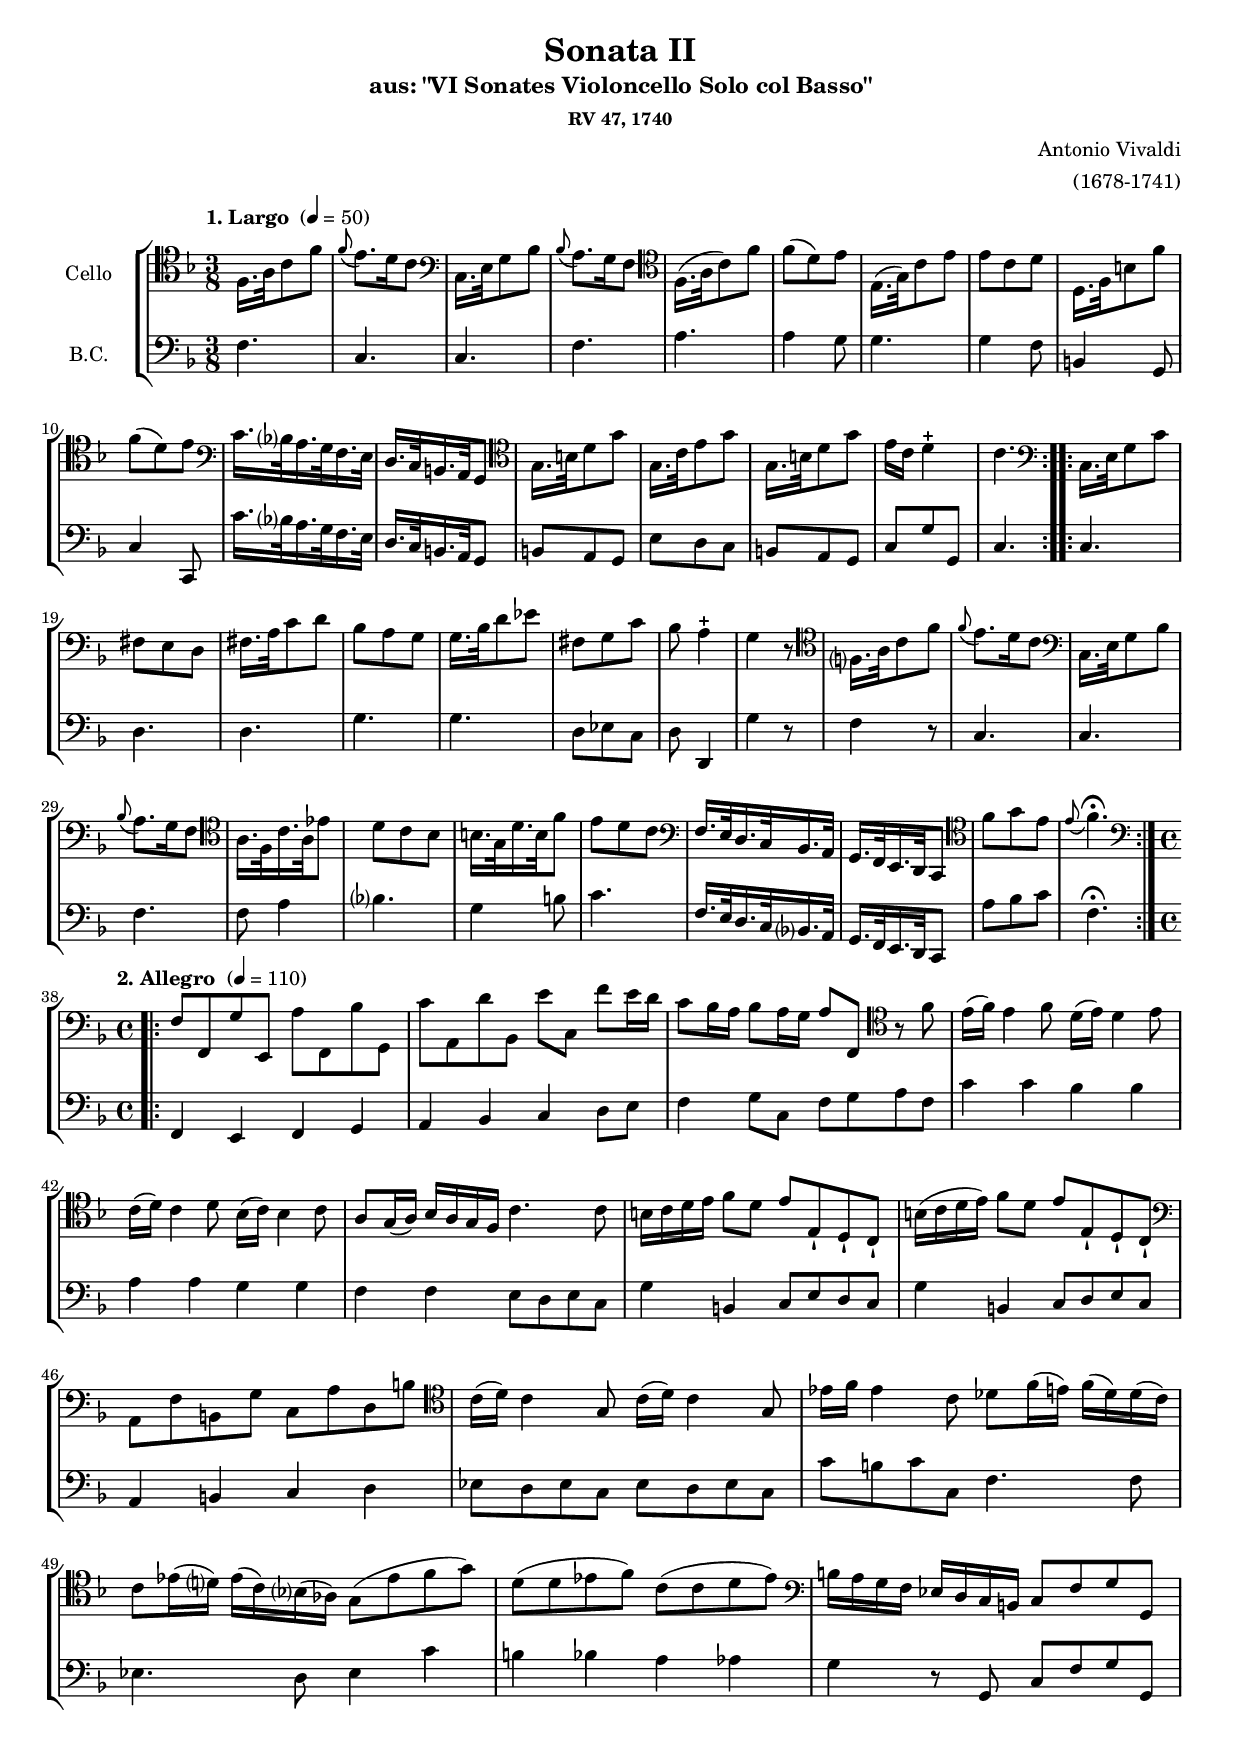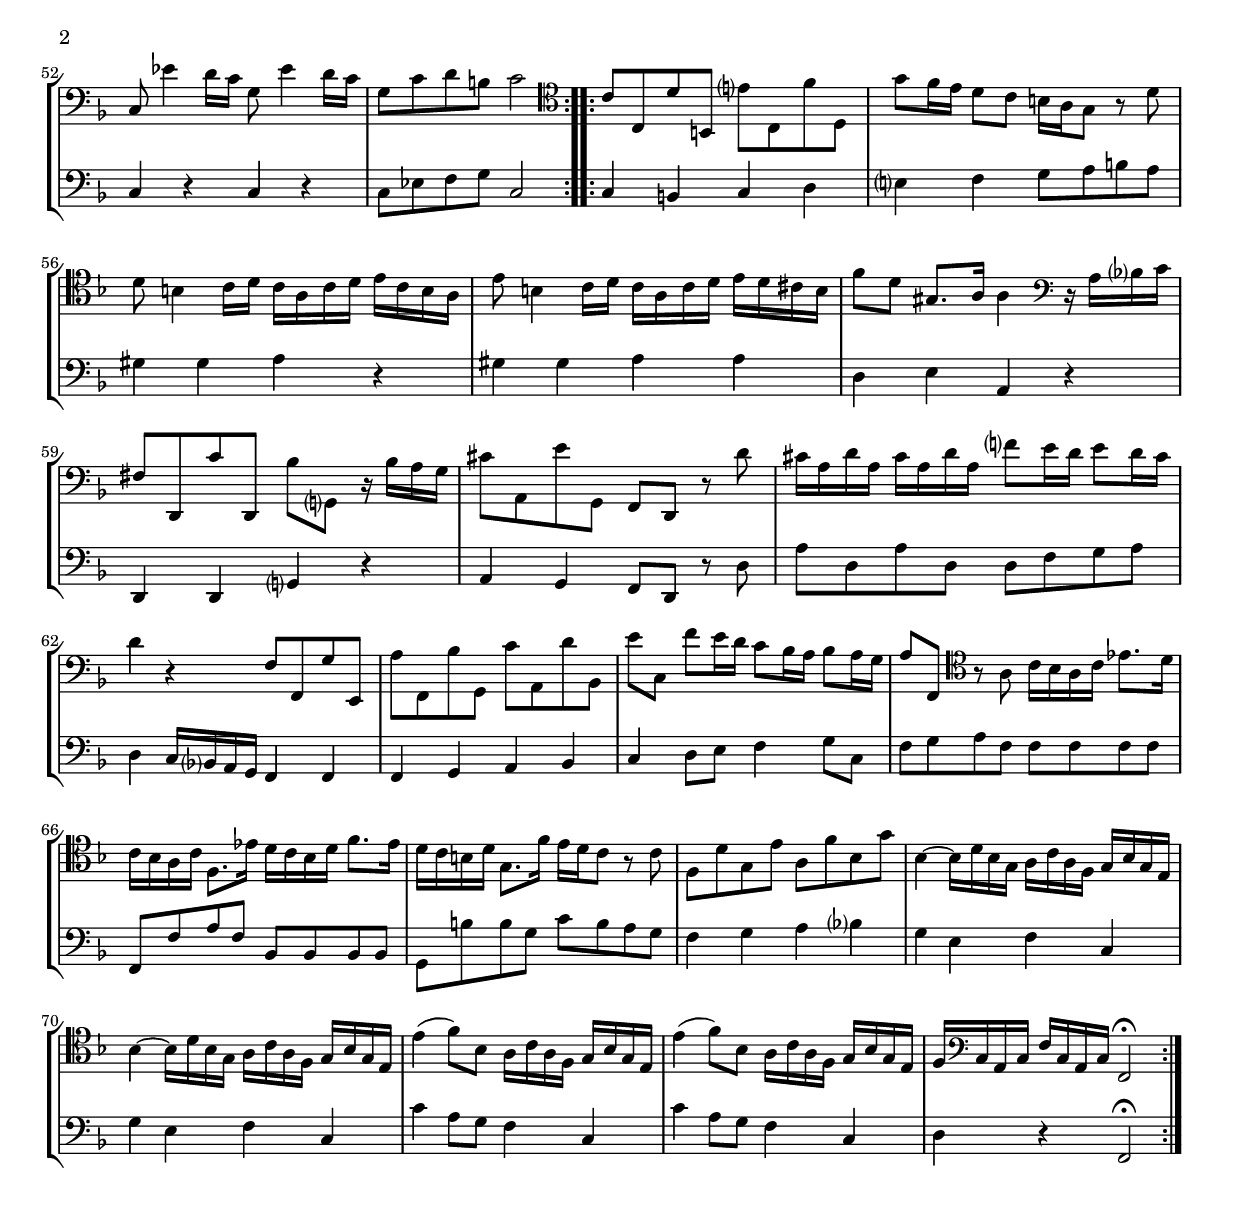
\version "2.14.2"
\include "deutsch.ly"

#(set-global-staff-size 17.5)

\header {
  title = "Sonata II"
  subtitle = "aus: \"VI Sonates Violoncello Solo col Basso\""
  subsubtitle = "RV 47, 1740"
  composer = "Antonio Vivaldi"
  arranger = "(1678-1741)"
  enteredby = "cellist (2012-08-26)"
}

voiceconsts = {
 \key f \major
  \clef "bass"
% \numericTimeSignature
 \compressFullBarRests
}

mihi = "clarinet"
%minstr = "accordion"
milo = "bassoon"
mibc = "harpsichord"

moral = \markup \italic "molto rall."

introa = { \tempo "1. Largo " 4=50  \time 3/8 }
introb = { \break \tempo "2. Allegro " 4=110  \time 4/4 }

va = \relative c {
  \voiceconsts
  \clef "tenor"

  \introa
  \repeat volta 2 {
    f16. a32 c8 f
    \appoggiatura f e8. d16 c8 \clef "bass"
    c,16. e32 g8 b
    \appoggiatura b a8. g16 f8 \clef "tenor"
    f16.( a32 c8) f
    f( d) e

    e,16.( g32) c8 e
    e c d
    d,16. f32 h8 f'
    f( d) e \clef "bass"
    c16. b?32 a16. g32 f16. e32
    d16. c32 h16. a32 g8 \clef "tenor"
    g'16. h32 d8 g

    g,16. c32 e8 g
    g,16. h32 d8 g
    e16 c d4-+
    c4.
  } \clef "bass"
  \repeat volta 2 {
    c,16. e32 g8 c
    fis, e d
    fis16. a32 c8 d
    b a g
    g16. b32 d8 es

    fis, g c
    b a4-+
    g r8 \clef "tenor"
    f?16. a32 c8 f
    \appoggiatura f e8. d16 c8 \clef "bass"
    c,16. e32 g8 b
    \appoggiatura b a8. g16 f8 \clef "tenor"
    a16. f32 c'16. a32 es'8

    d c b
    h16. g32 d'16. h32 f'8
    e d c \clef "bass"
    f,16. e32 d16. c32 b16. a32
    g16. f32 e16. d32 c8 \clef "tenor"
    f''8 g e
    \appoggiatura e f4.\fermata
  } \clef "bass"

  \introb
  \repeat volta 2 {
    f,8 f, g' e, a' f, b' g,
    c' a, d' b, e' c, f' e16 d
    c8 b16 a b8 a16 g a8 f, \clef "tenor" r f''
    e16( f) e4 f8 d16( e) d4 e8
    c16( d) c4 d8 b16( c) b4 c8

    a g16( a) b a g f c'4. c8
    h16 c d e f8 d e e,-| d-| c-|
    h'16( c d e) f8 d e e,-| d-| c-| \clef "bass"
    a f' h, g' c, a' d, h' \clef "tenor"
    c16( d) c4 g8 c16( d) c4 g8

    es'16 f es4 c8 des f16( e) f( des) des( c)
    c8 es16( d?) es( c) b?( as) g8( es' f g)
    d( d es f) c( c d es) \clef "bass"
    h16 a g f es d c h c8 f g g,
    c es'4 d16 c g8 es'4 d16 c

    g8 c d h c2
  } \clef "tenor"
  \repeat volta 2 {
    c8 c, d' h, e'? c, f' d,
    g' f16 e d8 c h16 a g8 r d'
    d h4 c16 d c a c d e c h a
    e'8 h4 c16 d c a c d e d cis h

    f'8 d gis,8. a16 a4 \clef "bass" r16 a b? c
    fis,8 d, c'' d,, b'' g,? r16 b' a g
    cis8 a, e'' g,, f d r d''
    cis16 a d a cis a d a f'?8 e16 d e8 d16 cis
    d4 r f,8 f, g' e,

    a' f, b' g, c' a, d' b,
    e' c, f' e16 d c8 b16 a b8 a16 g
    a8 f, \clef "tenor" r a' c16 b a c es8. d16
    c b a c f,8. es'16 d c b d f8. es16

    d c h d g,8. f'16 e d c8 r c
    f, d' g, e' a, f' b, g'
    b,4~ b16 d b g a c a f g b g e
    b'4~ b16 d b g a c a f g b g e
    e'4( f8) b, a16 c a f g b g e

    e'4( f8) b, a16 c a f g b g e
    f \clef "bass" c a c f c a c f,2\fermata
  }
}

\include "v2.ily"


music = \new StaffGroup <<
          \new Staff {
	    \set Staff.midiInstrument = \milo
            \set Staff.instrumentName = #"Cello"
            \va
          }

          \new Staff {
	    \set Staff.midiInstrument = \mibc
            \set Staff.instrumentName = #"B.C."
            \vb
          }
>>

\book {
  \score {
    \music
    \layout {}
  }

  \score {
    \unfoldRepeats \music

    \midi {
      \context {
        \Score
      }
    }
  }
}
